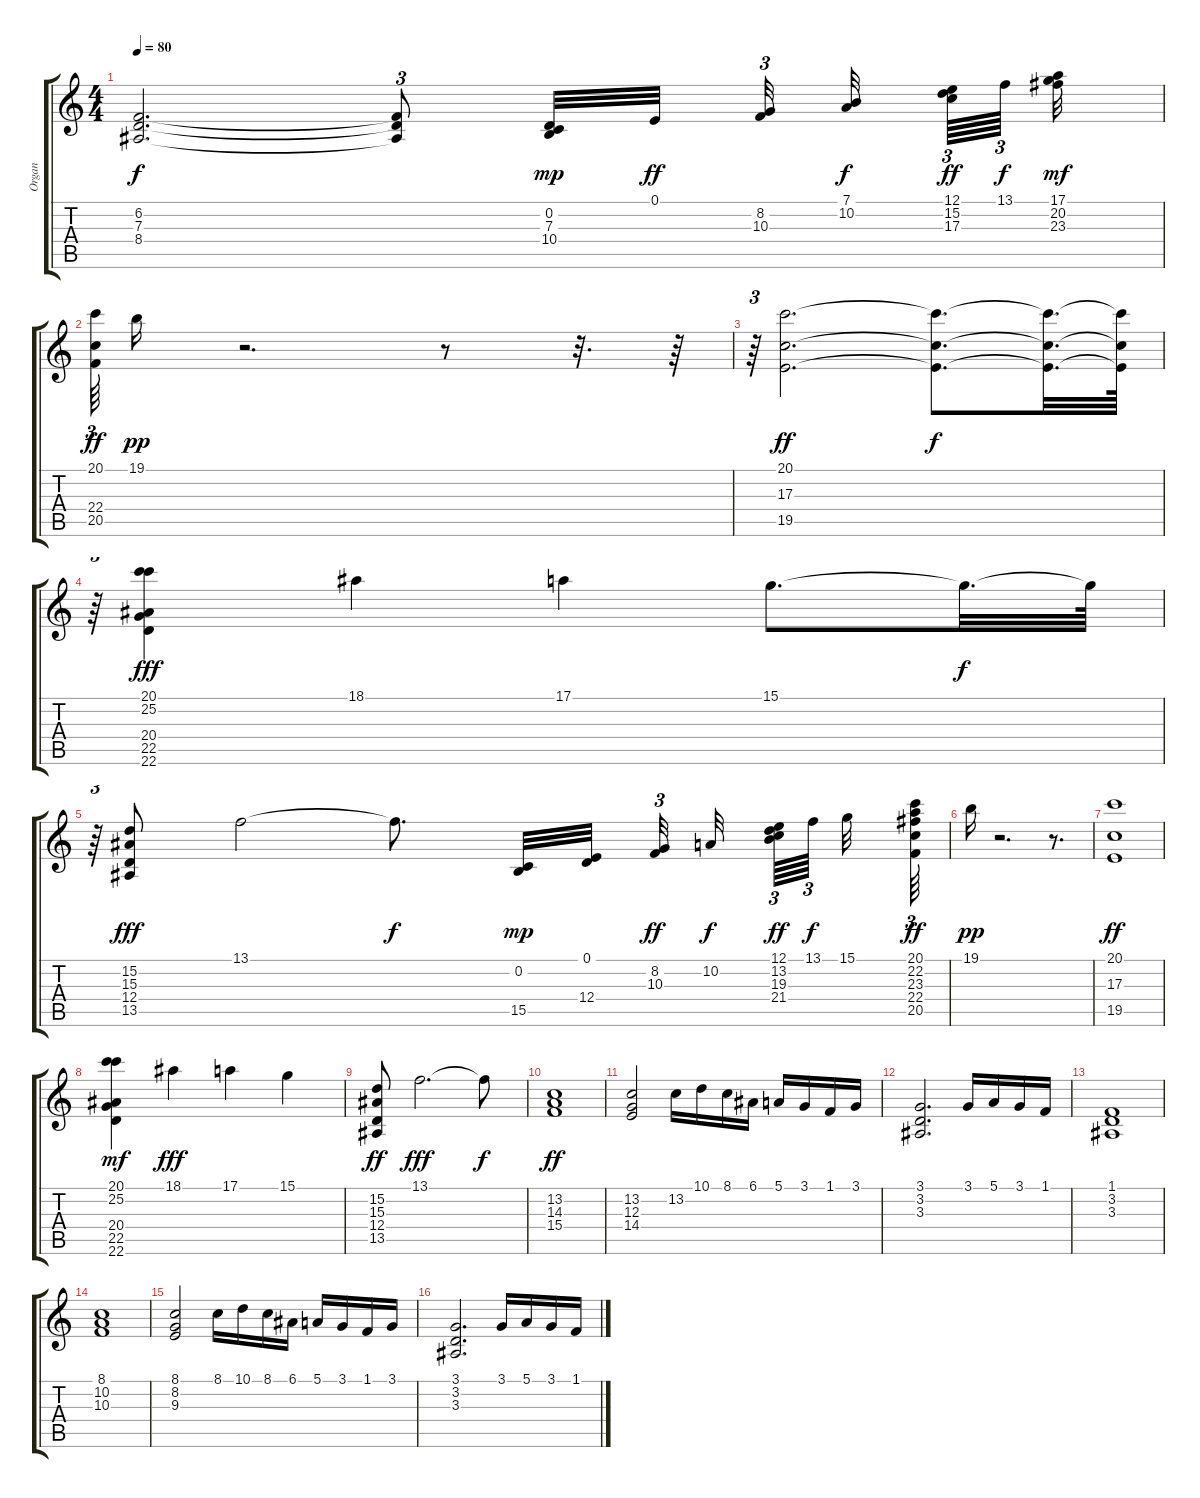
\track ("Organ" "Organ") {instrument drawbarorgan}
\staff {score tabs}
\tuning (E4 B3 G3 D3 A2 E2) {hide}
\ts (4 4)
\tempo 80
\clef g2
\ks c
(6.2{t} 7.3{t} 8.4{t}).2{d dy f} (6.2{t} 7.3{t} 8.4{t}).8{tu (3 2)} (0.2 7.3 10.4).32{dy mp} 0.1.32{dy ff} (8.2 10.3).32{tu (3 2)} (7.1 10.2).32{dy f} (12.1 15.2 17.3).64{tu (3 2) dy ff} 13.1.64{tu (3 2) dy f} (17.1 20.2 23.3).32{dy mf} |
(20.1 22.4 20.5).64{tu (3 2) dy ff} 19.1.16{dy pp} r.2{d} r.8 r.32{d} r.64 |
r.64{tu (3 2)} (20.1 17.3 19.5).2{d dy ff} (20.1{t} 17.3{t} 19.5{t}).8{d dy f} (20.1{t} 17.3{t} 19.5{t}).32{d} (20.1{t} 17.3{t} 19.5{t}).64 |
r.64{tu (3 2)} (20.1 25.2 20.4 22.5 22.6).4{dy fff} 18.1.4 17.1.4 15.1.8{d} 15.1{t}.32{d dy f} 15.1{t}.64 |
r.64{tu (3 2)} (15.2 15.3 12.4 13.5).8{dy fff} 13.1.2 13.1{t}.8{d dy f} (0.2 15.5).32{dy mp} (0.1 12.4).32 (8.2 10.3).32{tu (3 2) dy ff} 10.2.32{dy f} (12.1 13.2 19.3 21.4).64{tu (3 2) dy ff} 13.1.64{tu (3 2) dy f} 15.1.32 (20.1 22.2 23.3 22.4 20.5).64{tu (3 2) dy ff} |
19.1.16{dy pp} r.2{d} r.8{d} |
(20.1 17.3 19.5).1{dy ff} |
(20.1 25.2 20.4 22.5 22.6).4{dy mf} 18.1.4{dy fff} 17.1.4 15.1.4 |
(15.2 15.3 12.4 13.5).8{dy ff} 13.1.2{d dy fff} 13.1{t}.8{dy f} |
(13.2 14.3 15.4).1{dy ff} |
(13.2 12.3 14.4).2 13.2.16 10.1.16 8.1.16 6.1.16 5.1.16 3.1.16 1.1.16 3.1.16 |
(3.1 3.2 3.3).2{d} 3.1.16 5.1.16 3.1.16 1.1.16 |
(1.1 3.2 3.3).1 |
(8.1 10.2 10.3).1 |
(8.1 8.2 9.3).2 8.1.16 10.1.16 8.1.16 6.1.16 5.1.16 3.1.16 1.1.16 3.1.16 |
(3.1 3.2 3.3).2{d} 3.1.16 5.1.16 3.1.16 1.1.16
